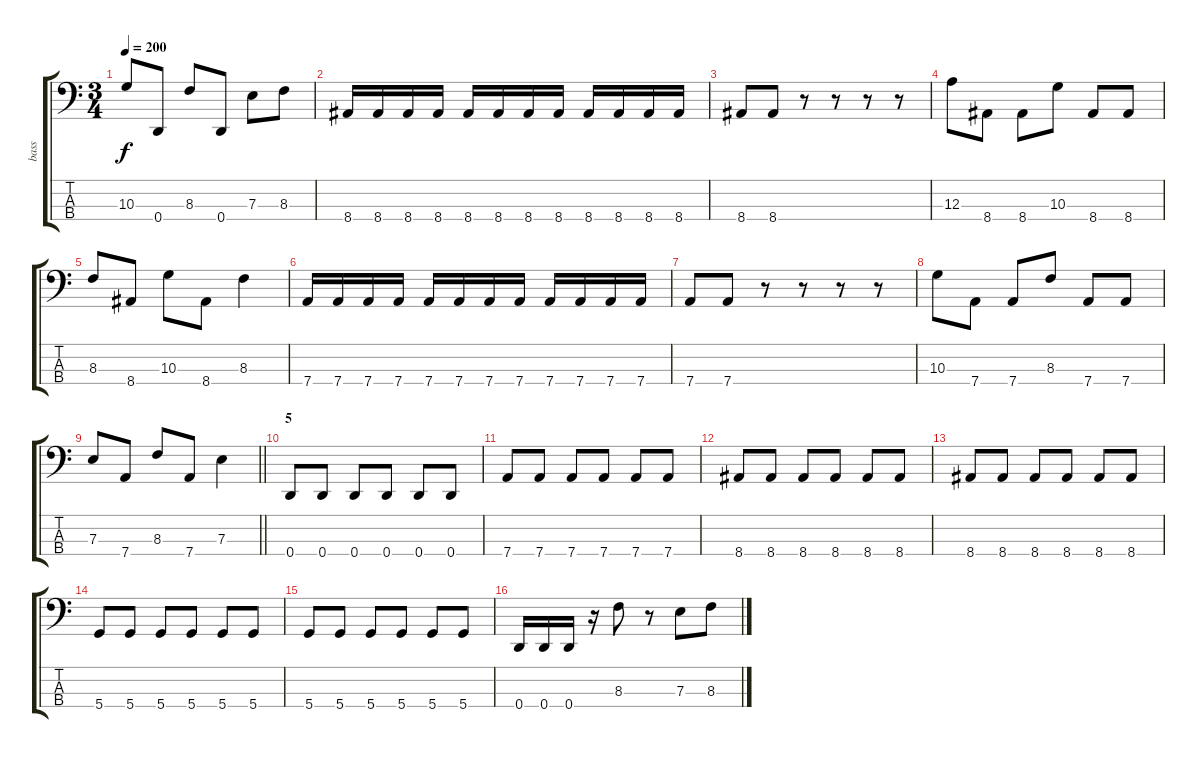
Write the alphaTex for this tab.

\track ("bass" "bass") {instrument electricbasspick}
\staff {score tabs}
\tuning (G2 D2 A1 D1) {hide}
\ts (3 4)
\tempo 200
\clef f4
\ks c
10.3.8{dy f} 0.4.8 8.3.8 0.4.8 7.3.8 8.3.8 |
8.4.16 8.4.16 8.4.16 8.4.16 8.4.16 8.4.16 8.4.16 8.4.16 8.4.16 8.4.16 8.4.16 8.4.16 |
8.4.8 8.4.8 r.8 r.8 r.8 r.8 |
12.3.8 8.4.8 8.4.8 10.3.8 8.4.8 8.4.8 |
8.3.8 8.4.8 10.3.8 8.4.8 8.3.4 |
7.4.16 7.4.16 7.4.16 7.4.16 7.4.16 7.4.16 7.4.16 7.4.16 7.4.16 7.4.16 7.4.16 7.4.16 |
7.4.8 7.4.8 r.8 r.8 r.8 r.8 |
10.3.8 7.4.8 7.4.8 8.3.8 7.4.8 7.4.8 |
\barLineRight lightlight
7.3.8 7.4.8 8.3.8 7.4.8 7.3.4 |
\section ("" "5")
0.4.8 0.4.8 0.4.8 0.4.8 0.4.8 0.4.8 |
7.4.8 7.4.8 7.4.8 7.4.8 7.4.8 7.4.8 |
8.4.8 8.4.8 8.4.8 8.4.8 8.4.8 8.4.8 |
8.4.8 8.4.8 8.4.8 8.4.8 8.4.8 8.4.8 |
5.4.8 5.4.8 5.4.8 5.4.8 5.4.8 5.4.8 |
5.4.8 5.4.8 5.4.8 5.4.8 5.4.8 5.4.8 |
0.4.16 0.4.16 0.4.16 r.16 8.3.8 r.8 7.3.8 8.3.8
